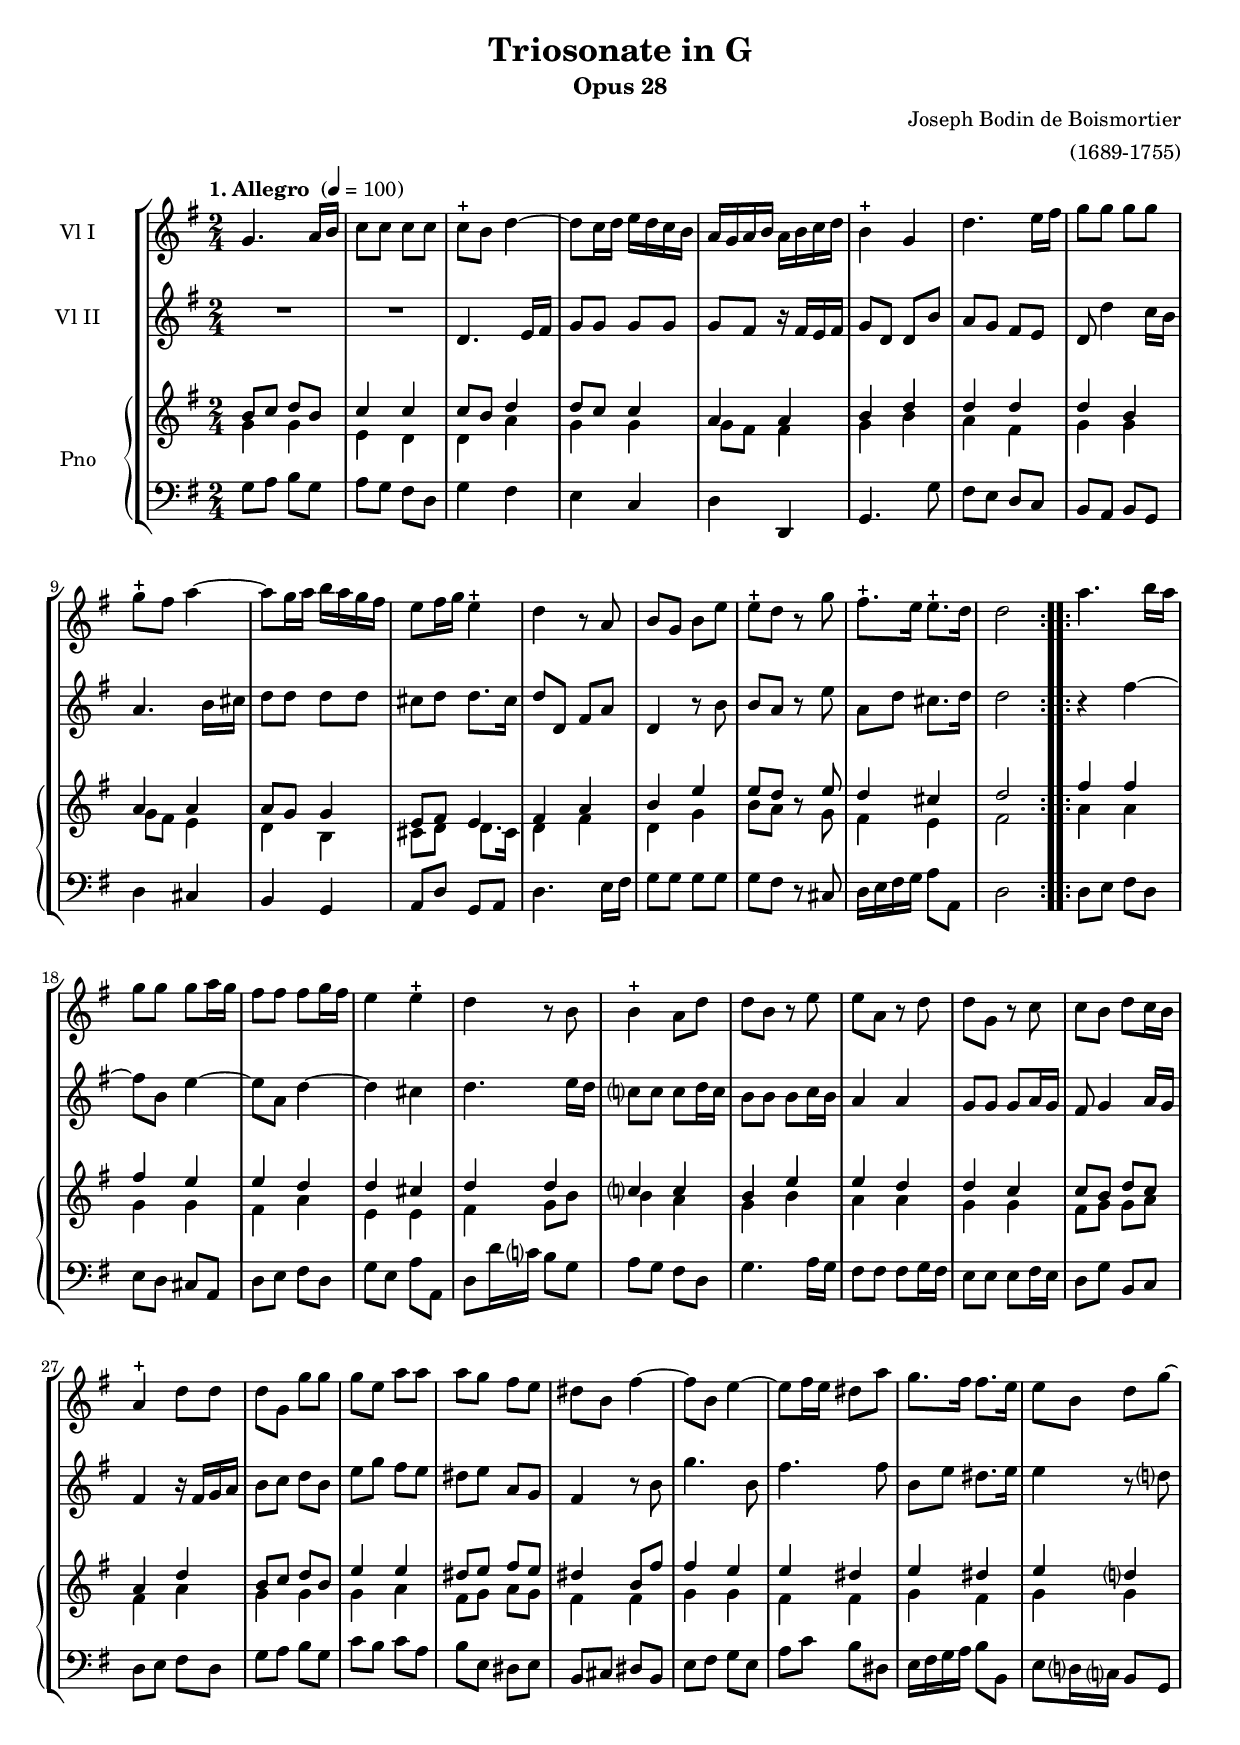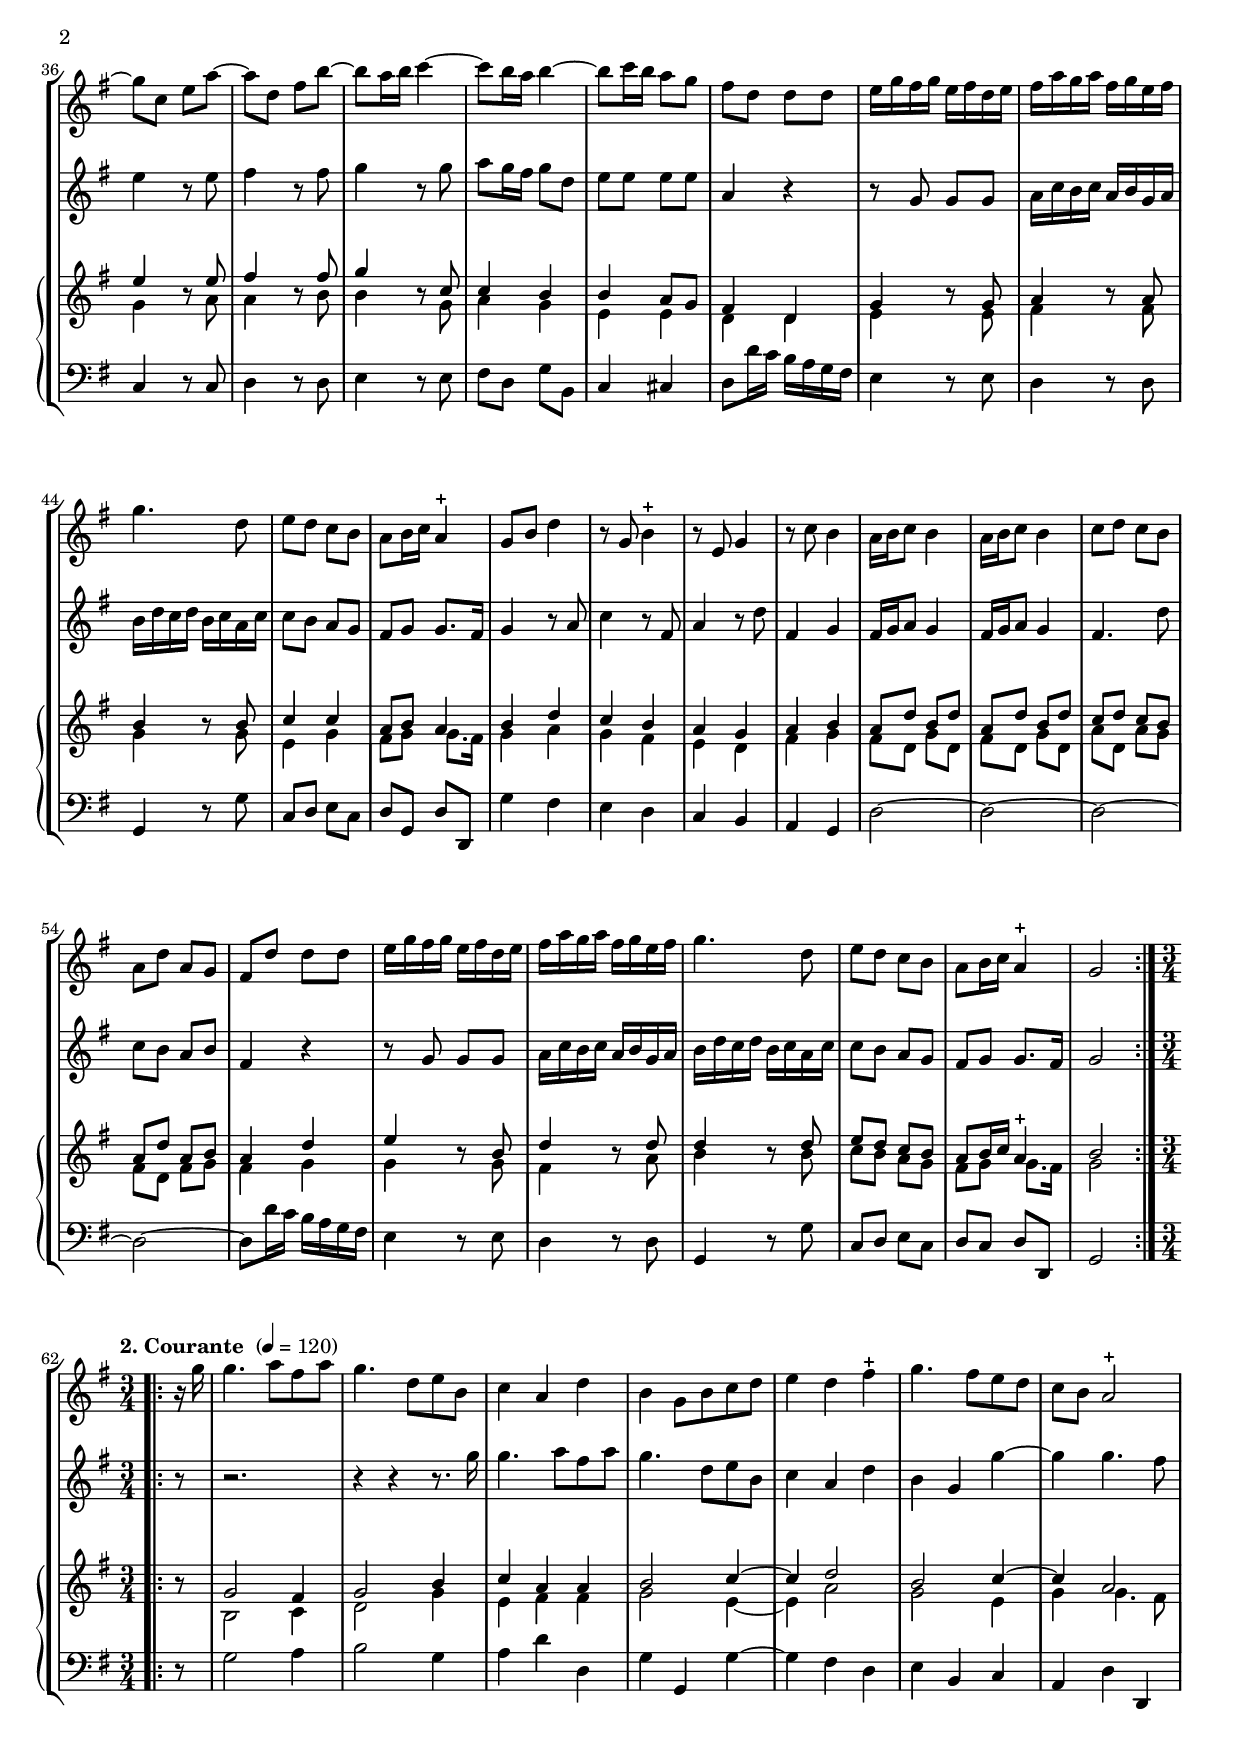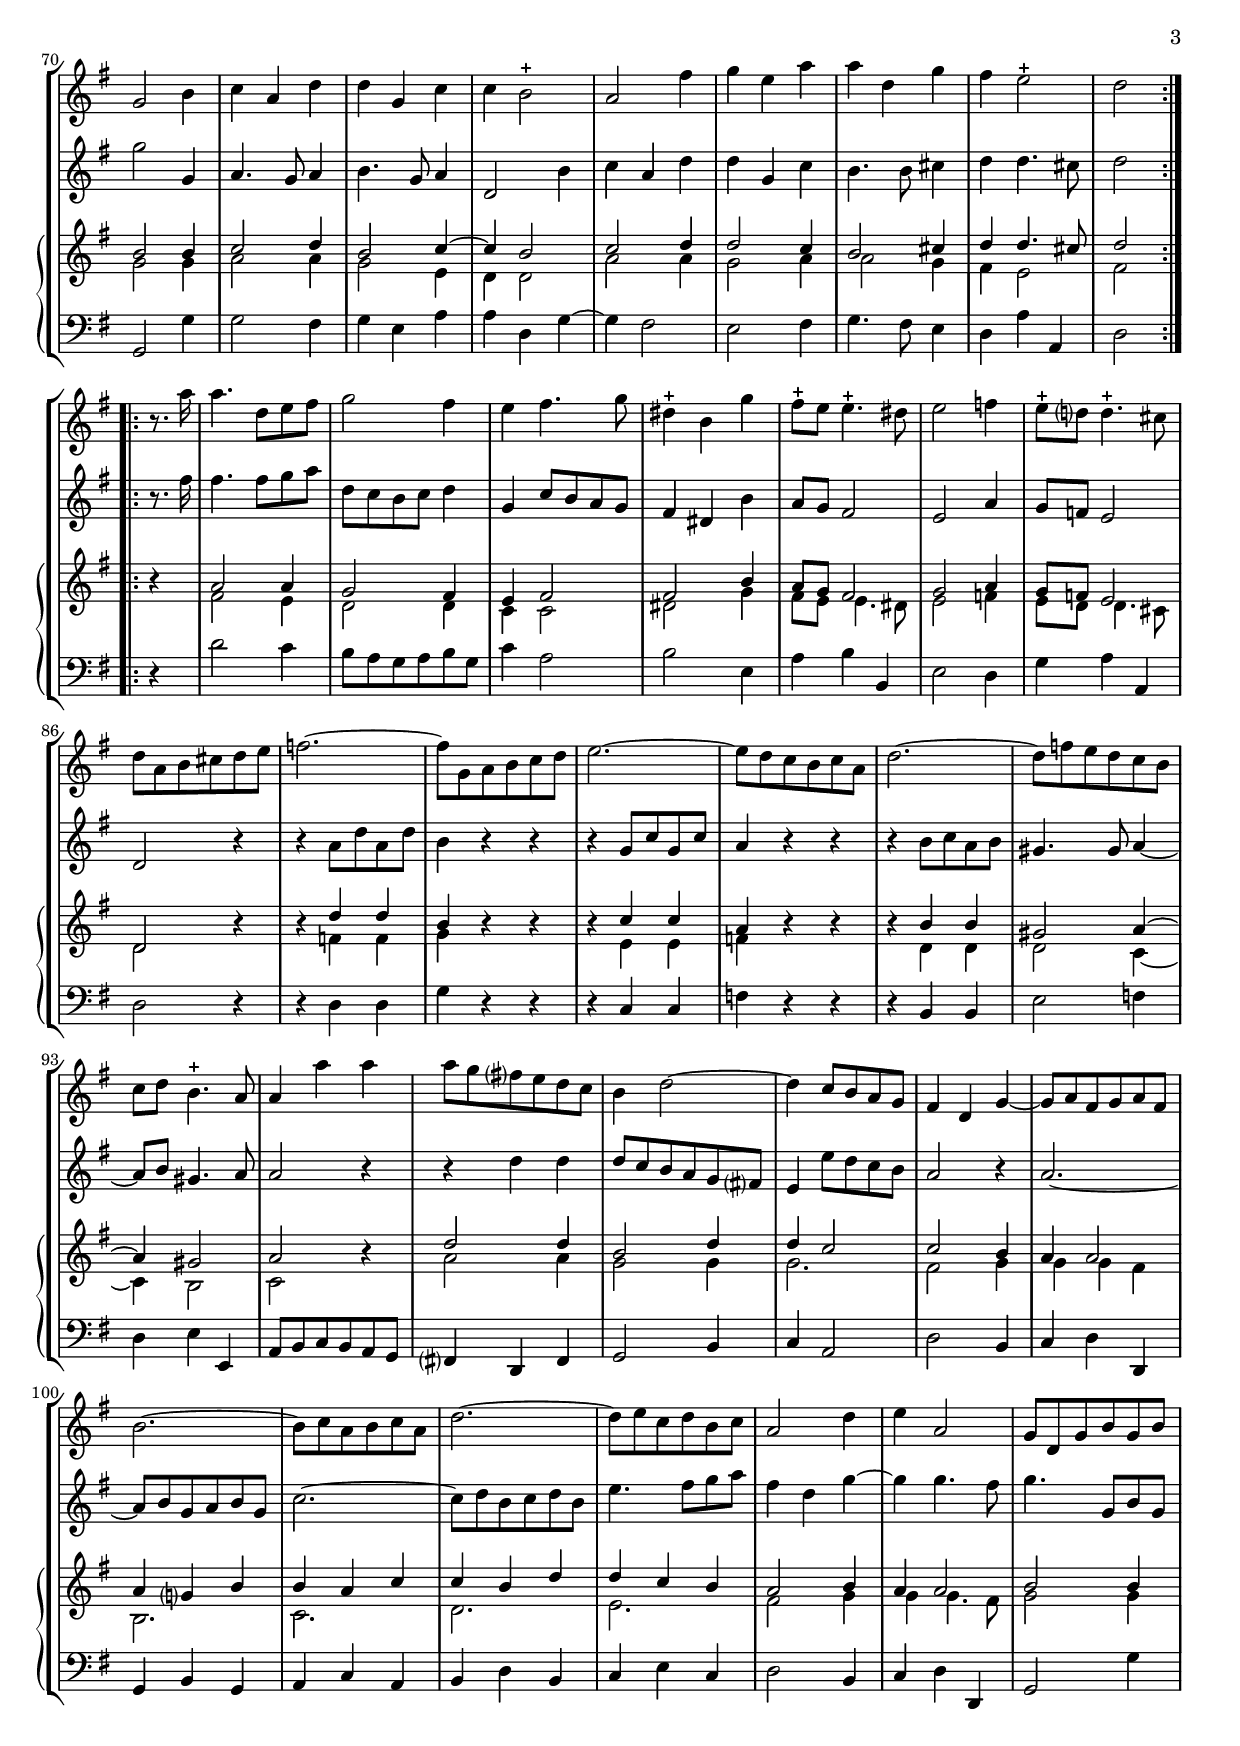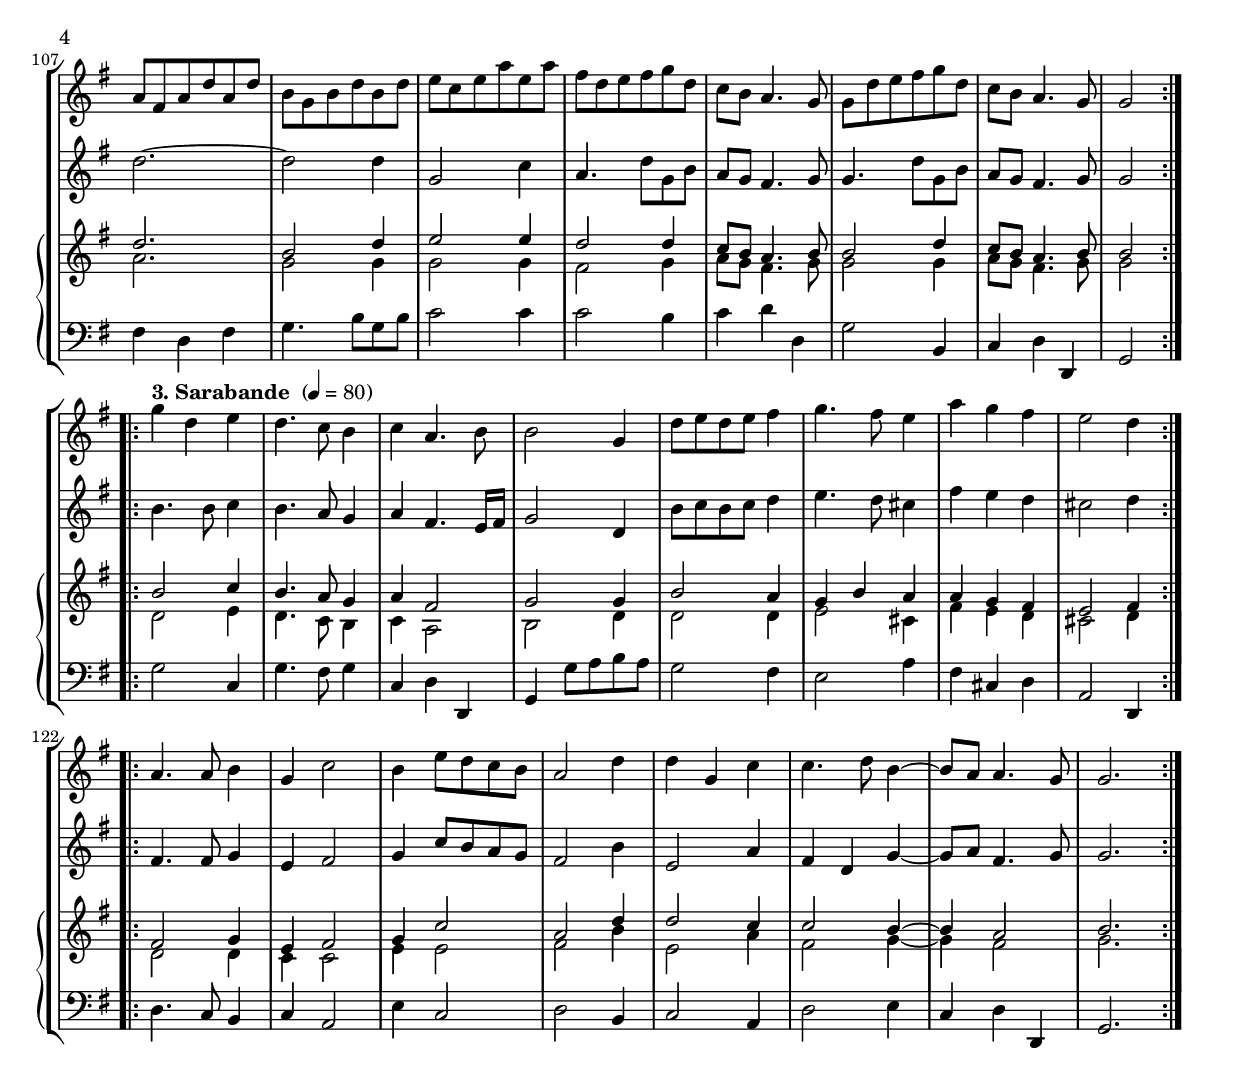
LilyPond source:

\version "2.14.2"
\include "deutsch.ly"
\include "merge-rests.ily"
  
#(set-global-staff-size 18)

\header {
  title = "Triosonate in G"
  subtitle = "Opus 28"
  composer = "Joseph Bodin de Boismortier"
  arranger = "(1689-1755)"
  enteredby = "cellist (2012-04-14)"
}

voiceconsts = {
  \key g \major
  \clef "treble"
% \numericTimeSignature
  \compressFullBarRests
}

%minstr = "harpsichord"
mihi = "clarinet"
%minstr = "accordion"
milo = "bassoon"

dim = \markup \italic "dim."

va = \relative c'' {
  \voiceconsts

  \tempo "1. Allegro " 4=100 \time 2/4
  \repeat volta 2 {
    g4. a16 h
    c8 c c c
    c-+ h d4~
    d8 c16 d e d c h
    a g a h a h c d
    h4-+ g
    d'4. e16 fis
    g8 g g g

    g-+ fis a4~
    a8 g16 a h a g fis
    e8 fis16 g e4-+
    d r8 a
    h g h e
    e-+ d r g
    fis8.-+ e16 e8.-+ d16
    d2
  }

  \repeat volta 2 {
    a'4. h16 a
    g8 g g a16 g
    fis8 fis fis g16 fis
    e4 e-+
    d r8 h
    h4-+ a8 d
    d h r e
    e a, r d

    d g, r c
    c h d c16 h
    a4-+ d8 d
    d g, g' g
    g e a a
    a g fis e
    dis h fis'4~
    fis8 h, e4~

    e8 fis16 e dis8 a'
    g8. fis16 fis8. e16
    e8 h d g~
    g c, e a~
    a d, fis h~
    h a16 h c4~
    c8 h16 a h4~
    h8 c16 h a8 g

    fis d d d
    e16 g fis g e fis d e
    fis a g a fis g e fis
    g4. d8
    e d c h
    a h16 c a4-+
    g8 h d4

    r8 g, h4-+
    r8 e, g4
    r8 c h4
    a16 h c8 h4
    a16 h c8 h4
    c8 d c h
    a d a g
    fis d' d d

    e16 g fis g e fis d e
    fis a g a fis g e fis
    g4. d8
    e d c h
    a h16 c a4-+
    g2
  }

  \break \tempo "2. Courante " 4=120 \time 3/4
  \repeat volta 2 {
    \partial 8 r16 g'
    g4. a8 fis a
    g4. d8 e h
    c4 a d
    h g8 h c d
    e4 d fis-+
    g4. fis8 e d
    c h a2-+
    g h4

    c a d
    d g, c
    c h2-+
    a fis'4
    g e a
    a d, g
    fis e2-+
    d
  }
  \repeat volta 2 {
    \partial 4 r8. a'16
    a4. d,8 e fis

    g2 fis4
    e fis4. g8
    dis4-+ h g'
    fis8-+ e e4.-+ dis8
    e2 f4
    e8-+ d? d4.-+ cis8
    d a h cis d e

    f2.~
    f8 g, a h c d
    e2.~
    e8 d c h c a
    d2.~
    d8 f e d c h
    c d h4.-+ a8

    a4 a' a
    a8 g fis? e d c
    h4 d2~
    d4 c8 h a g
    fis4 d g~
    g8 a fis g a fis
    h2.~

    h8 c a h c a
    d2.~
    d8 e c d h c
    a2 d4
    e a,2
    g8 d g h g h
    a fis a d a d

    h g h d h d
    e c e a e a
    fis d e fis g d
    c h a4. g8
    g d' e fis g d
    c h a4. g8
    g2
  }

  \break \tempo "3. Sarabande " 4=80
  \repeat volta 2 {
    \partial 2. g'4 d e
    d4. c8 h4
    c a4. h8
    h2 g4
    d'8 e d e fis4
    g4. fis8 e4
    a g fis
    e2 d4
  }

  \repeat volta 2 {
    a4. a8 h4
    g c2
    h4 e8 d c h
    a2 d4
    d g, c
    c4. d8 h4~
    h8 a a4. g8
    g2.
  }
}

vb = \relative c' {
  \voiceconsts

  \tempo "1. Allegro " 4=100 \time 2/4
  \repeat volta 2 {
    R2*2
    d4. e16 fis
    g8 g g g
    g fis r16 fis e fis
    g8 d d h'
    a g fis e
    d d'4 c16 h

    a4. h16 cis
    d8 d d d
    cis d d8. cis16
    d8 d, fis a
    d,4 r8 h'
    h a r e'
    a, d cis8. d16
    d2
  }

  \repeat volta 2 {
    r4 fis~
    fis8 h, e4~
    e8 a, d4~
    d cis
    d4. e16 d
    c?8 c c d16 c
    h8 h h c16 h
    a4 a

    g8 g g a16 g
    fis8 g4 a16 g
    fis4 r16 fis g a
    h8 c d h
    e g fis e
    dis e a, g
    fis4 r8 h
    g'4. h,8

    fis'4. fis8
    h, e dis8. e16
    e4 r8 d?
    e4 r8 e
    fis4 r8 fis
    g4 r8 g
    a g16 fis g8 d
    e e e e

    a,4 r
    r8 g g g
    a16 c h c a h g a
    h d c d h c a c
    c8 h a g
    fis g g8. fis16
    g4 r8 a

    c4 r8 fis,
    a4 r8 d
    fis,4 g
    fis16 g a8 g4
    fis16 g a8 g4
    fis4. d'8
    c h a h
    fis4 r

    r8 g g g
    a16 c h c a h g a
    h d c d h c a c
    c8 h a g
    fis g g8. fis16
    g2
  }

  \break \tempo "2. Courante " 4=120 \time 3/4
  \repeat volta 2 {
    \partial 8 r8
    r2.
    r4 r r8. g'16
    g4. a8 fis a
    g4. d8 e h
    c4 a d
    h g g'~
    g g4. fis8
    g2 g,4

    a4. g8 a4
    h4. g8 a4
    d,2 h'4
    c a d
    d g, c
    h4. h8 cis4
    d d4. cis8
    d2
  }

  \repeat volta 2 {
    \partial 4 r8. fis16
    fis4. fis8 g a

    d, c h c d4
    g, c8 h a g
    fis4 dis h'
    a8 g fis2
    e a4
    g8 f e2
    d r4

    r a'8 d a d
    h4 r r
    r g8 c g c
    a4 r r
    r h8 c a h
    gis4. gis8 a4~
    a8 h gis4. a8

    a2 r4
    r d d
    d8 c h a g fis?
    e4 e'8 d c h
    a2 r4
    a2.~
    a8 h g a h g

    c2.~
    c8 d h c d h
    e4. fis8 g a
    fis4 d g~
    g g4. fis8
    g4. g,8 h g
    d'2.~

    d2 d4
    g,2 c4
    a4. d8 g, h
    a g fis4. g8
    g4. d'8 g, h
    a g fis4. g8
    g2
  }

  \break \tempo "3. Sarabande " 4=80
  \repeat volta 2 {
    \partial 2. h4. h8 c4
    h4. a8 g4
    a fis4. e16 fis
    g2 d4
    h'8 c h c d4
    e4. d8 cis4
    fis e d
    cis2 d4
  }

  \repeat volta 2 {
    fis,4. fis8 g4
    e fis2
    g4 c8 h a g
    fis2 h4
    e,2 a4
    fis d g~
    g8 a fis4. g8
    g2.
  }
}

vc = \relative c'' {
  \voiceconsts

  \tempo "1. Allegro " 4=100 \time 2/4
  \repeat volta 2 {
    h8 c d h
    c4 c
    c8 h d4
    d8 c c4
    a a
    h d
    d d
    d h

    a a
    a8 g g4
    e8 fis e4
    fis a
    h e
    e8 d r e
    d4 cis
    d2
  }

  \repeat volta 2 {
    fis4 fis
    fis e
    e d
    d cis
    d d
    c? c
    h e
    e d

    d c
    c8 h d c
    a4 d
    h8 c d h
    e4 e
    dis8 e fis e
    dis4 h8 fis'
    fis4 e

    e dis
    e dis
    e d?
    e r8 e
    fis4 r8 fis
    g4 r8 c,
    c4 h
    h a8 g

    fis4 d
    g r8 g
    a4 r8 a
    h4 r8 h
    c4 c
    a8 h a4
    h d

    c h
    a g
    a h
    a8 d h d
    a d h d
    c d c h
    a d a h
    a4 d

    e r8 h
    d4 r8 d
    d4 r8 d
    e d c h
    a h16 c a4-+
    h2
  }

  \break \tempo "2. Courante " 4=120 \time 3/4
  \repeat volta 2 {
    \partial 8 r8
    g2 fis4
    g2 h4
    c a a
    h2 c4~
    c d2
    h c4~
    c a2
    h h4

    c2 d4
    h2 c4~
    c h2
    c d4
    d2 c4
    h2 cis4
    d d4. cis8
    d2
  }

  \repeat volta 2 {
    \partial 4 r4
    a2 a4

    g2 fis4
    e fis2
    fis h4
    a8 g fis2
    g a4
    g8 f e2
    d r4

    r d' d
    h r r
    r c c
    a r r
    r h h
    gis2 a4~
    a gis2

    a r4
    d2 d4
    h2 d4
    d c2
    c h4
    a a2
    a4 g? h

    h a c
    c h d
    d c h
    a2 h4
    a a2
    h h4
    d2.

    h2 d4
    e2 e4
    d2 d4
    c8 h a4. h8
    h2 d4
    c8 h a4. h8
    h2
  }

  \break \tempo "3. Sarabande " 4=80
  \repeat volta 2 {
    \partial 2. h c4
    h4. a8 g4
    a fis2
    g g4
    h2 a4
    g h a
    a g fis
    e2 fis4
  }
  \repeat volta 2 {
    fis2 g4
    e fis2
    g4 c2
    a d4
    d2 c4
    c2 h4~
    h a2
    h2.
  }
}

vd = \relative c'' {
  \voiceconsts

  \tempo "1. Allegro " 4=100 \time 2/4
  \repeat volta 2 {
    g4 g
    e d
    d a'
    g g
    g8 fis fis4
    g h
    a fis
    g g

    g8 fis e4
    d h
    cis8 d d8. cis16
    d4 fis
    d g
    h8 a r g
    fis4 e
    fis2
  }

  \repeat volta 2 {
    a4 a
    g g
    fis a
    e e
    fis g8 h
    h4 a
    g h
    a a

    g g
    fis8 g g a
    fis4 a
    g g
    g a
    fis8 g a g
    fis4 fis
    g g

    fis fis
    g fis
    g g
    g r8 a
    a4 r8 h
    h4 r8 g
    a4 g
    e e

    d d
    e r8 e
    fis4 r8 fis
    g4 r8 g
    e4 g
    fis8 g g8. fis16
    g4 a

    g fis
    e d
    fis g
    fis8 d g d
    fis d g d
    a' d, a' g
    fis d fis g
    fis4 g

    g r8 g
    fis4 r8 a
    h4 r8 h
    c h a g
    fis g g8. fis16
    g2
  }

  \break \tempo "2. Courante " 4=120 \time 3/4
  \repeat volta 2 {
    \partial 8 r8
    h,2 c4
    d2 g4
    e fis fis
    g2 e4~
    e a2
    g e4
    g g4. fis8
    g2 g4

    a2 a4
    g2 e4
    d d2
    a' a4
    g2 a4
    a2 g4
    fis e2
    fis
  }
  \repeat volta 2 {
    \partial 4 r4
    fis2 e4

    d2 d4
    c c2
    dis2 g4
    fis8 e e4. dis8
    e2 f4
    e8 d d4. cis8
    d2 r4

    r f f
    g r r
    r e e
    f r r
    r d d
    d2 c4~
    c h2

    c r4
    a'2 a4
    g2 g4
    g2.
    fis2 g4
    g g fis
    h,2.

    c
    d
    e
    fis2 g4
    g g4. fis8
    g2 g4
    a2.

    g2 g4
    g2 g4
    fis2 g4
    a8 g fis4. g8
    g2 g4
    a8 g fis4. g8
    g2
  }

  \break \tempo "3. Sarabande " 4=80
  \repeat volta 2 {
    \partial 2. d e4
    d4. c8 h4
    c a2
    h d4
    d2 d4
    e2 cis4
    fis e d
    cis2 d4
  }

  \repeat volta 2 {
    d2 d4
    c c2
    e4 e2
    fis h4
    e,2 a4
    fis2 g4~
    g fis2
    g2.
  }
}

ve = \relative c' {
  \voiceconsts
  \clef "bass"

  \tempo "1. Allegro " 4=100 \time 2/4
  \repeat volta 2 {
    g8 a h g
    a g fis d
    g4 fis
    e c
    d d,
    g4. g'8
    fis e d c
    h a h g

    d'4 cis
    h g
    a8 d g, a
    d4. e16 fis
    g8 g g g
    g fis r cis
    d16 e fis g a8 a,
    d2    
  }
  \repeat volta 2 {
    d8 e fis d
    e d cis a
    d e fis d
    g e a a,
    d d'16 c? h8 g
    a g fis d
    g4. a16 g
    fis8 fis fis g16 fis

    e8 e e fis16 e
    d8 g h, c
    d e fis d
    g a h g
    c h c a
    h e, dis e
    h cis dis h
    e fis g e

    a c h dis,
    e16 fis g a h8 h,
    e d?16 c? h8 g
    c4 r8 c
    d4 r8 d
    e4 r8 e
    fis d g h,
    c4 cis

    d8 d'16 c h a g fis
    e4 r8 e
    d4 r8 d
    g,4 r8 g'
    c, d e c
    d g, d' d,
    g'4 fis

    e d
    c h
    a g
    d'2~
    d~
    d~
    d~
    d8 d'16 c h a g fis

    e4 r8 e
    d4 r8 d
    g,4 r8 g'
    c, d e c
    d c d d,
    g2
  }

  \break \tempo "2. Courante " 4=120 \time 3/4
  \repeat volta 2 {
    \partial 8 r8
    g'2 a4
    h2 g4
    a d d,
    g g, g'~
    g fis d
    e h c
    a d d,
    g2 g'4

    g2 fis4
    g e a
    a d, g~
    g fis2
    e fis4
    g4. fis8 e4
    d a' a,
    d2
  }
  \repeat volta 2 {
    \partial 4 r4
    d'2 c4

    h8 a g a h g
    c4 a2
    h e,4
    a h h,
    e2 d4
    g a a,
    d2 r4

    r d d
    g r r
    r c, c
    f r r
    r h, h
    e2 f4
    d e e,

    a8 h c h a g
    fis?4 d fis
    g2 h4
    c a2
    d h4
    c d d,
    g h g

    a c a
    h d h
    c e c
    d2 h4
    c d d,
    g2 g'4
    fis d fis

    g4. h8 g h
    c2 c4
    c2 h4
    c d d,
    g2 h,4
    c d d,
    g2
  }

  \break \tempo "3. Sarabande " 4=80
  \repeat volta 2 {
    \partial 2. g' c,4
    g'4. fis8 g4
    c, d d,
    g g'8 a h a
    g2 fis4
    e2 a4
    fis cis d
    a2 d,4
  }
  \repeat volta 2 {
    d'4. c8 h4
    c a2
    e'4 c2
    d h4
    c2 a4
    d2 e4
    c d d,
    g2.
  }
}


music = \new StaffGroup <<
     \new Staff {
	\set Staff.midiInstrument = \mihi
	\set Staff.instrumentName = #"Vl I"
	\transpose g g { \va }
      }

      \new Staff {
	\set Staff.midiInstrument = \mihi
	\set Staff.instrumentName = #"Vl II"
	\transpose g g { \vb }
      }

      \new PianoStaff <<
	\set PianoStaff.instrumentName = #"Pno"
	\new Staff {
	  \set Staff.midiInstrument = \mihi
	  <<
             \transpose g g {
	       \mergeRestsOn %% in one of the voices if sufficient
	       \vc
	     }
	  \\
	     \transpose g g { \vd }
	  >>
	}

	\new Staff {
	  \set Staff.midiInstrument = \milo
	  \transpose g g { \ve }
	}
    >>
>>

\book {
  \score {
    \music
    \layout {}
  }

  \score {
    \unfoldRepeats \music

    \midi {
      \context {
        \Score
      }
    }
  }
}
